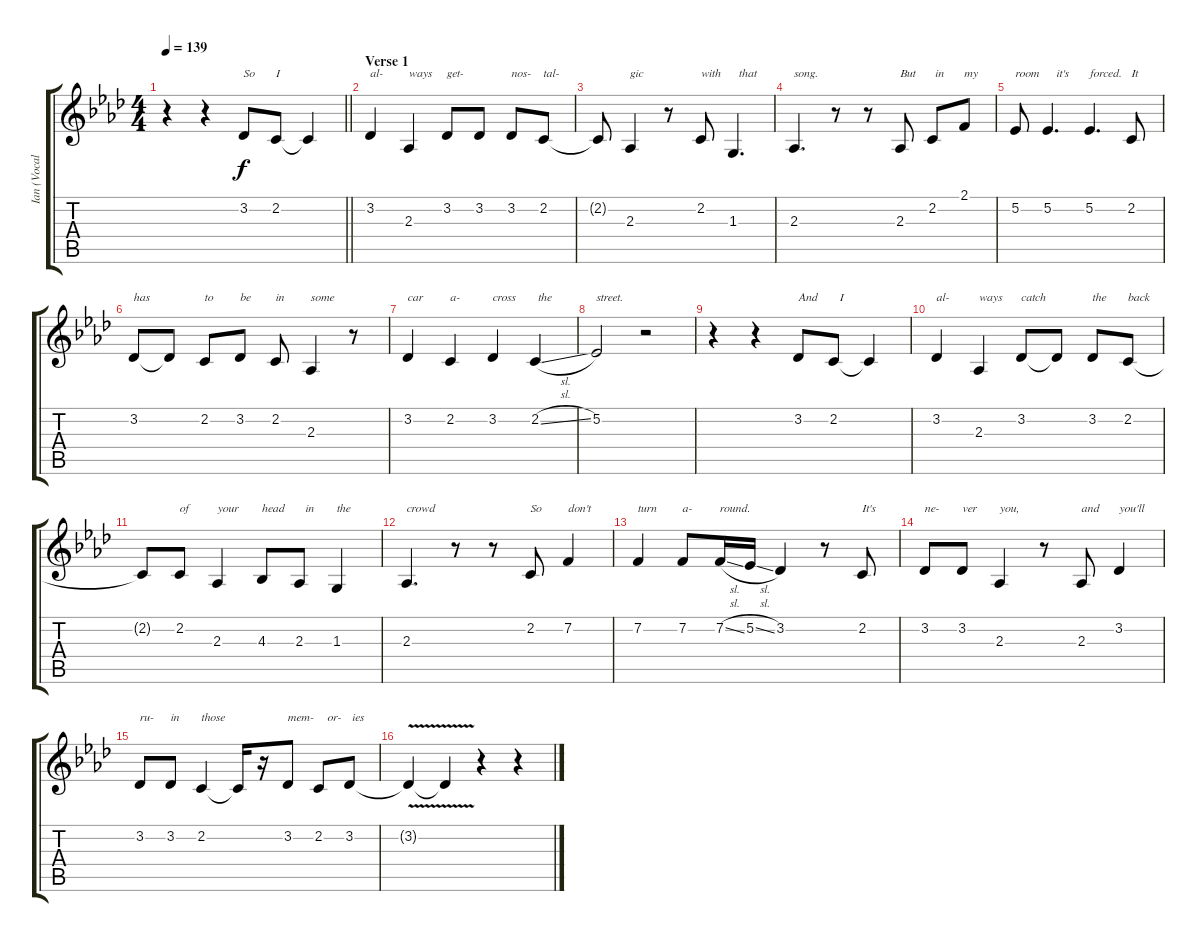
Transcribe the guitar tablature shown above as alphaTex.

\track ("Ian (Vocals)" "Ian (Vocal") {instrument tenorsax}
\staff {score tabs}
\tuning (Eb4 Bb3 Gb3 Db3 Ab2 Db2) {hide}
\ts (4 4)
\tempo 139
\clef g2
\barLineRight lightlight
\ks ab
r.4{dy f} r.4 3.2.8{txt "So"} 2.2.8{txt "I"} 2.2{t}.4 |
\section ("" "Verse 1")
3.2.4{txt "al-"} 2.3.4{txt "ways"} 3.2.8{txt "get-"} 3.2.8 3.2.8{txt "nos-"} 2.2.8{txt "tal-"} |
2.2{t}.8 2.3.4{txt "gic"} r.8 2.2.8{txt "with"} 1.3.4{d txt "  that"} |
2.3.4{d txt "song."} r.8 r.8 2.3.8{txt "But"} 2.2.8{txt " in"} 2.1.8{txt "my"} |
5.2.8{txt "room"} 5.2.4{d txt "   it's"} 5.2.4{d txt "forced."} 2.2.8{txt "It"} |
3.2.8{txt "has"} 3.2{t}.8 2.2.8{txt "to"} 3.2.8{txt "be"} 2.2.8{txt "in"} 2.3.4{txt "some"} r.8 |
3.2.4{txt "car"} 2.2.4{txt "a-"} 3.2.4{txt "cross"} 2.2{sl}.4{txt " the"} |
5.2.2{txt "street."} r.2 |
r.4 r.4 3.2.8{txt "And"} 2.2.8{txt "  I"} 2.2{t}.4 |
3.2.4{txt "al-"} 2.3.4{txt "ways"} 3.2.8{txt "catch"} 3.2{t}.8 3.2.8{txt "the"} 2.2.8{txt "back"} |
2.2{t}.8 2.2.8{txt "of"} 2.3.4{txt "your"} 4.3.8{txt "head"} 2.3.8{txt "  in"} 1.3.4{txt "the"} |
2.3.4{d txt "crowd"} r.8 r.8 2.2.8{txt "So"} 7.2.4{txt "don't"} |
7.2.4{txt "turn"} 7.2.8{txt "a-"} 7.2{sl}.16{txt "round."} 5.2{sl}.16 3.2.4 r.8 2.2.8{txt "It's"} |
3.2.8{txt "ne-"} 3.2.8{txt "ver"} 2.3.4{txt "you,"} r.8 2.3.8{txt "and"} 3.2.4{txt "you'll"} |
3.2.8{txt "ru-"} 3.2.8{txt "in"} 2.2.4{txt "those"} 2.2{t}.16 r.16 3.2.8{txt "mem-"} 2.2.8{txt "   or-"} 3.2.8{txt " ies"} |
3.2{v t}.4 3.2{t}.4 r.4 r.4
